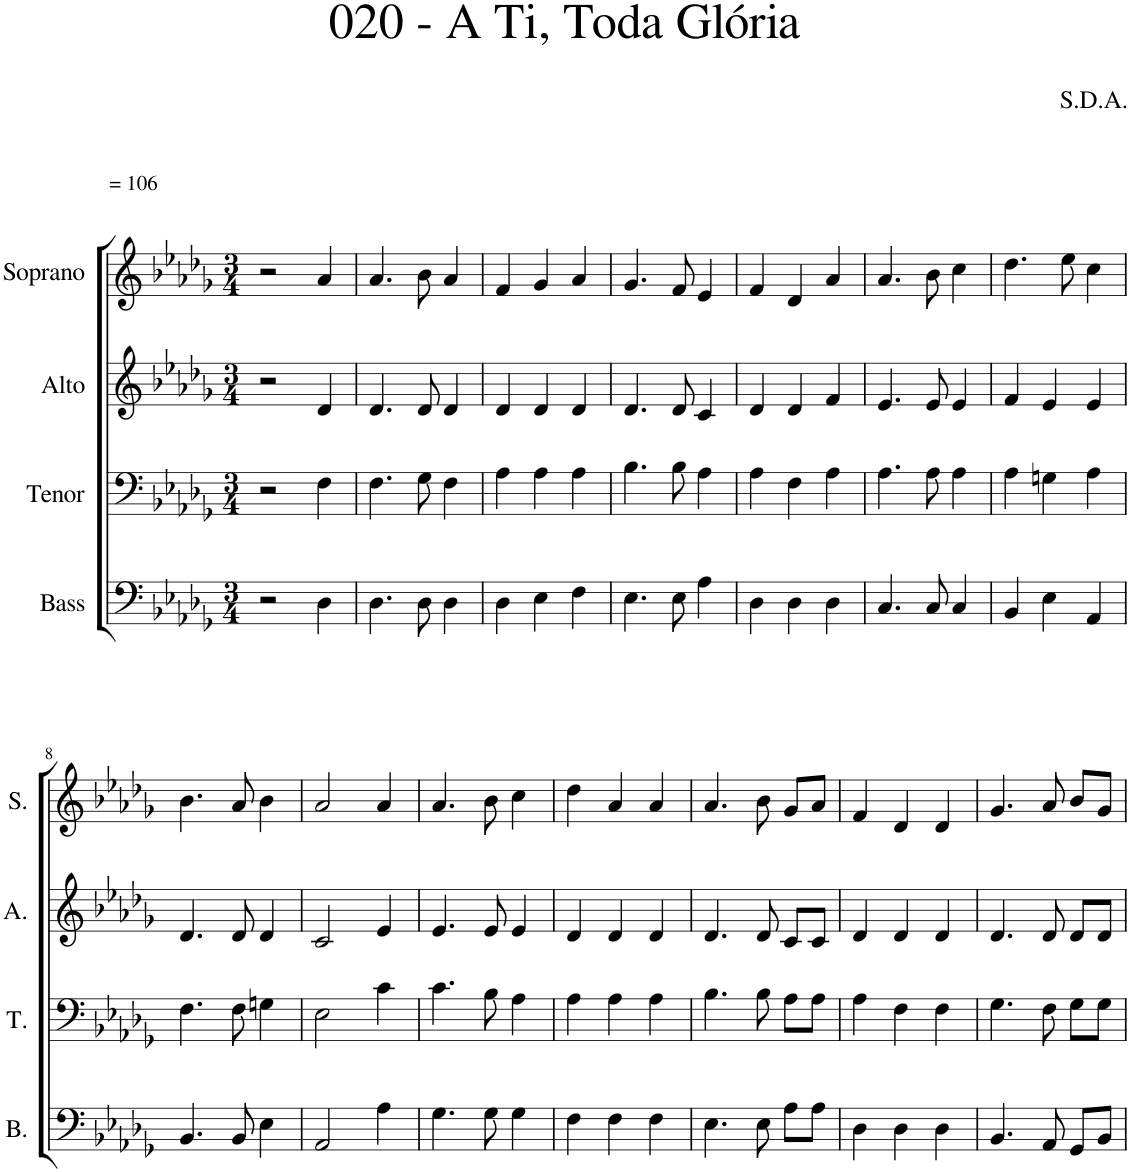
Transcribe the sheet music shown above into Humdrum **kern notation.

**kern	**kern	**kern	**kern
*part4	*part3	*part2	*part1
*staff4	*staff3	*staff2	*staff1
*I"Bass	*I"Tenor	*I"Alto	*I"Soprano
*I'B.	*I'T.	*I'A.	*I'S.
*clefF4	*clefF4	*clefG2	*clefG2
*k[b-e-a-d-g-]	*k[b-e-a-d-g-]	*k[b-e-a-d-g-]	*k[b-e-a-d-g-]
*M3/4	*M3/4	*M3/4	*M3/4
=1	=1	=1	=1
!	!	!	!LO:TX:a:t== 106
2r	2r	2r	2r
4D-\	4F\	4d-/	4a-/
=2	=2	=2	=2
4.D-\	4.F\	4.d-/	4.a-/
8D-\	8G-\	8d-/	8b-\
4D-\	4F\	4d-/	4a-/
=3	=3	=3	=3
4D-\	4A-\	4d-/	4f/
4E-\	4A-\	4d-/	4g-/
4F\	4A-\	4d-/	4a-/
=4	=4	=4	=4
4.E-\	4.B-\	4.d-/	4.g-/
8E-\	8B-\	8d-/	8f/
4A-\	4A-\	4c/	4e-/
=5	=5	=5	=5
4D-\	4A-\	4d-/	4f/
4D-\	4F\	4d-/	4d-/
4D-\	4A-\	4f/	4a-/
=6	=6	=6	=6
4.C/	4.A-\	4.e-/	4.a-/
8C/	8A-\	8e-/	8b-\
4C/	4A-\	4e-/	4cc\
=7	=7	=7	=7
4BB-/	4A-\	4f/	4.dd-\
4E-\	4Gn\	4e-/	.
.	.	.	8ee-\
4AA-/	4A-\	4e-/	4cc\
!!LO:LB:g=z
=8	=8	=8	=8
4.BB-/	4.F\	4.d-/	4.b-\
8BB-/	8F\	8d-/	8a-/
4E-\	4Gn\	4d-/	4b-\
=9	=9	=9	=9
2AA-/	2E-\	2c/	2a-/
4A-\	4c\	4e-/	4a-/
=10	=10	=10	=10
4.G-\	4.c\	4.e-/	4.a-/
8G-\	8B-\	8e-/	8b-\
4G-\	4A-\	4e-/	4cc\
=11	=11	=11	=11
4F\	4A-\	4d-/	4dd-\
4F\	4A-\	4d-/	4a-/
4F\	4A-\	4d-/	4a-/
=12	=12	=12	=12
4.E-\	4.B-\	4.d-/	4.a-/
8E-\	8B-\	8d-/	8b-\
8A-\L	8A-\L	8c/L	8g-/L
8A-\J	8A-\J	8c/J	8a-/J
=13	=13	=13	=13
4D-\	4A-\	4d-/	4f/
4D-\	4F\	4d-/	4d-/
4D-\	4F\	4d-/	4d-/
=14	=14	=14	=14
4.BB-/	4.G-\	4.d-/	4.g-/
8AA-/	8F\	8d-/	8a-/
8GG-/L	8G-\L	8d-/L	8b-/L
8BB-/J	8G-\J	8d-/J	8g-/J
=	=	=	=
*-	*-	*-	*-
